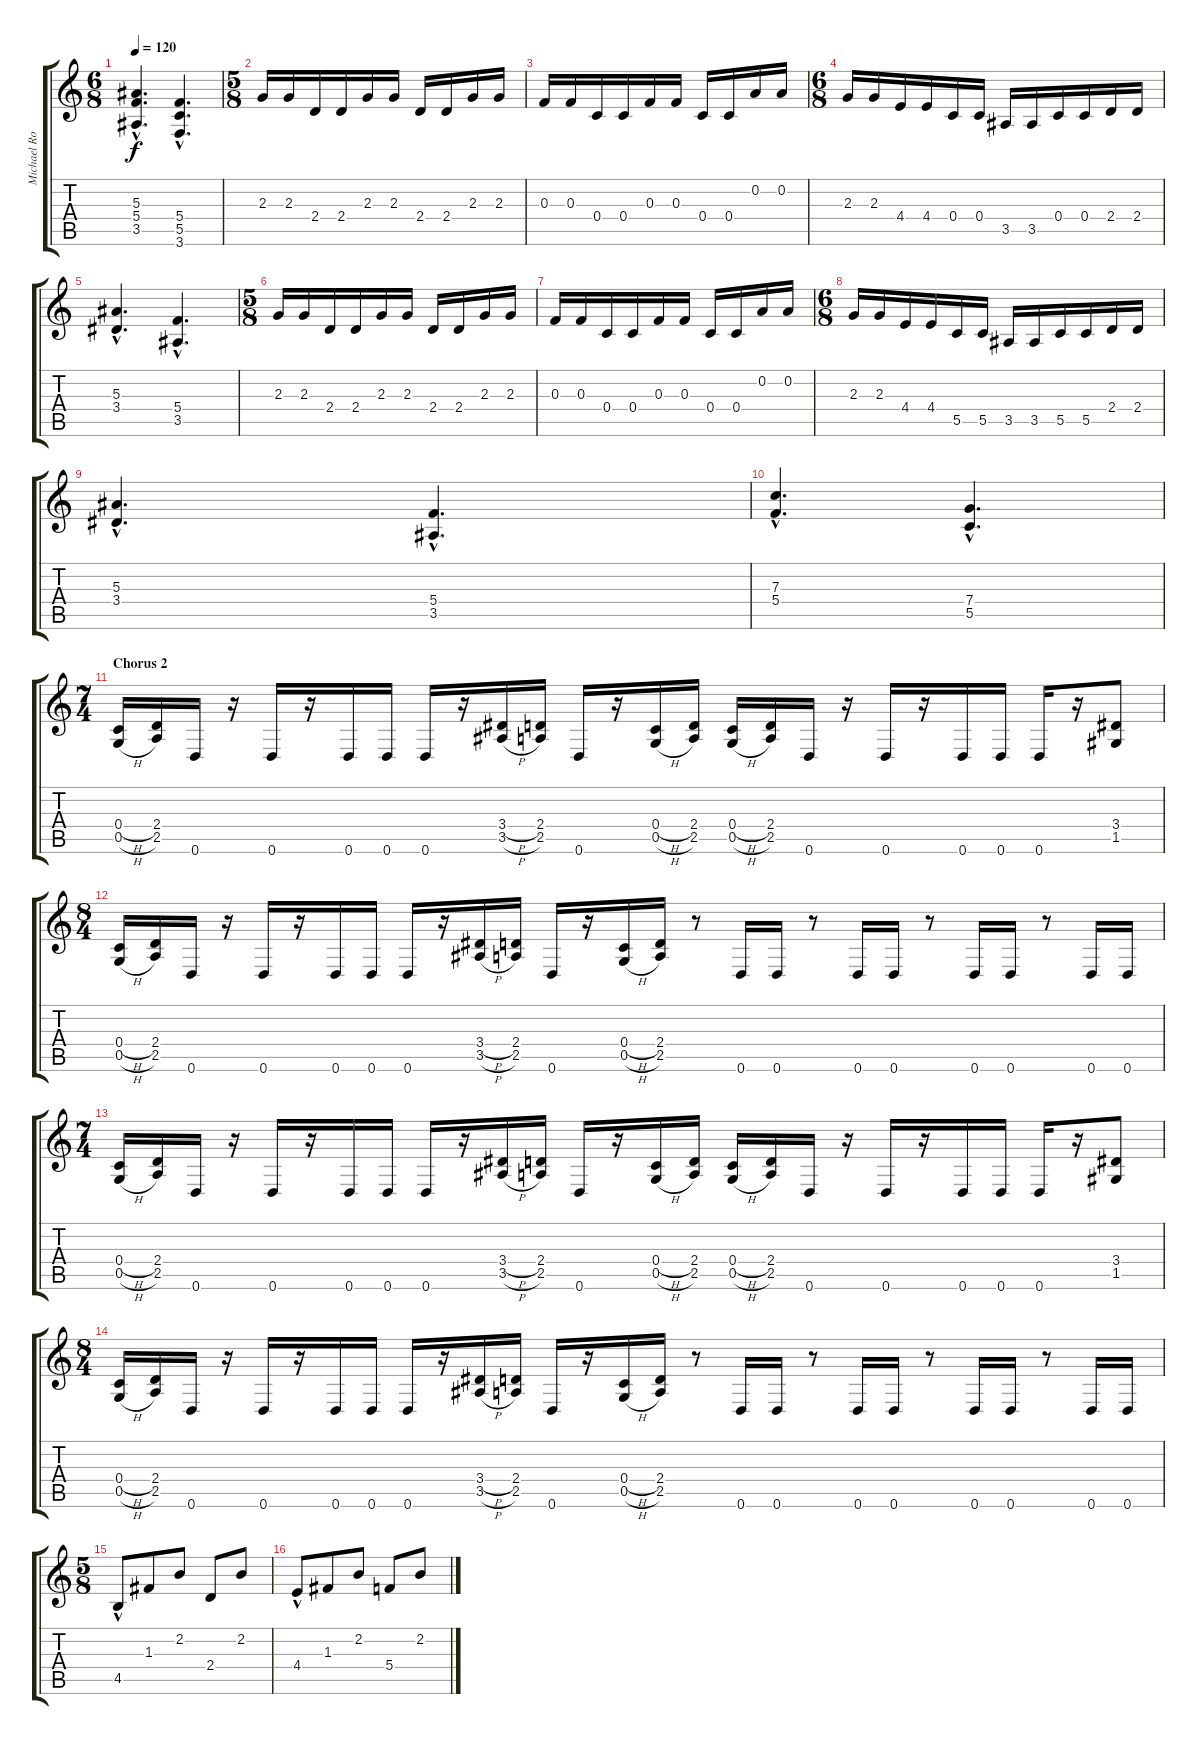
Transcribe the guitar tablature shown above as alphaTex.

\track ("Michael Romeo" "Michael Ro") {instrument distortionguitar}
\staff {score tabs}
\tuning (D4 A3 F3 C3 G2 D2) {hide}
\ts (6 8)
\tempo 120
\clef g2
\ks c
(5.3{hac} 5.4{hac} 3.5{hac}).4{d dy f} (5.4{hac} 5.5{hac} 3.6{hac}).4{d} |
\ts (5 8)
2.3.16 2.3.16 2.4.16 2.4.16 2.3.16 2.3.16 2.4.16 2.4.16 2.3.16 2.3.16 |
0.3.16 0.3.16 0.4.16 0.4.16 0.3.16 0.3.16 0.4.16 0.4.16 0.2.16 0.2.16 |
\ts (6 8)
2.3.16 2.3.16 4.4.16 4.4.16 0.4.16 0.4.16 3.5.16 3.5.16 0.4.16 0.4.16 2.4.16 2.4.16 |
(5.3{hac} 3.4{hac}).4{d} (5.4{hac} 3.5{hac}).4{d} |
\ts (5 8)
2.3.16 2.3.16 2.4.16 2.4.16 2.3.16 2.3.16 2.4.16 2.4.16 2.3.16 2.3.16 |
0.3.16 0.3.16 0.4.16 0.4.16 0.3.16 0.3.16 0.4.16 0.4.16 0.2.16 0.2.16 |
\ts (6 8)
2.3.16 2.3.16 4.4.16 4.4.16 5.5.16 5.5.16 3.5.16 3.5.16 5.5.16 5.5.16 2.4.16 2.4.16 |
(5.3{hac} 3.4{hac}).4{d} (5.4{hac} 3.5{hac}).4{d} |
(7.3{hac} 5.4{hac}).4{d} (7.4{hac} 5.5{hac}).4{d} |
\ts (7 4)
\section ("" "Chorus 2")
(0.4{h} 0.5{h}).16 (2.4 2.5).16 0.6.16 r.16 0.6.16 r.16 0.6.16 0.6.16 0.6.16 r.16 (3.4{h} 3.5{h}).16 (2.4 2.5).16 0.6.16 r.16 (0.4{h} 0.5{h}).16 (2.4 2.5).16 (0.4{h} 0.5{h}).16 (2.4 2.5).16 0.6.16 r.16 0.6.16 r.16 0.6.16 0.6.16 0.6.16 r.16 (3.4 1.5).8 |
\ts (8 4)
(0.4{h} 0.5{h}).16 (2.4 2.5).16 0.6.16 r.16 0.6.16 r.16 0.6.16 0.6.16 0.6.16 r.16 (3.4{h} 3.5{h}).16 (2.4 2.5).16 0.6.16 r.16 (0.4{h} 0.5{h}).16 (2.4 2.5).16 r.8 0.6.16 0.6.16 r.8 0.6.16 0.6.16 r.8 0.6.16 0.6.16 r.8 0.6.16 0.6.16 |
\ts (7 4)
(0.4{h} 0.5{h}).16 (2.4 2.5).16 0.6.16 r.16 0.6.16 r.16 0.6.16 0.6.16 0.6.16 r.16 (3.4{h} 3.5{h}).16 (2.4 2.5).16 0.6.16 r.16 (0.4{h} 0.5{h}).16 (2.4 2.5).16 (0.4{h} 0.5{h}).16 (2.4 2.5).16 0.6.16 r.16 0.6.16 r.16 0.6.16 0.6.16 0.6.16 r.16 (3.4 1.5).8 |
\ts (8 4)
(0.4{h} 0.5{h}).16 (2.4 2.5).16 0.6.16 r.16 0.6.16 r.16 0.6.16 0.6.16 0.6.16 r.16 (3.4{h} 3.5{h}).16 (2.4 2.5).16 0.6.16 r.16 (0.4{h} 0.5{h}).16 (2.4 2.5).16 r.8 0.6.16 0.6.16 r.8 0.6.16 0.6.16 r.8 0.6.16 0.6.16 r.8 0.6.16 0.6.16 |
\ts (5 8)
4.5{hac}.8 1.3.8 2.2.8 2.4.8 2.2.8 |
4.4{hac}.8 1.3.8 2.2.8 5.4.8 2.2.8
